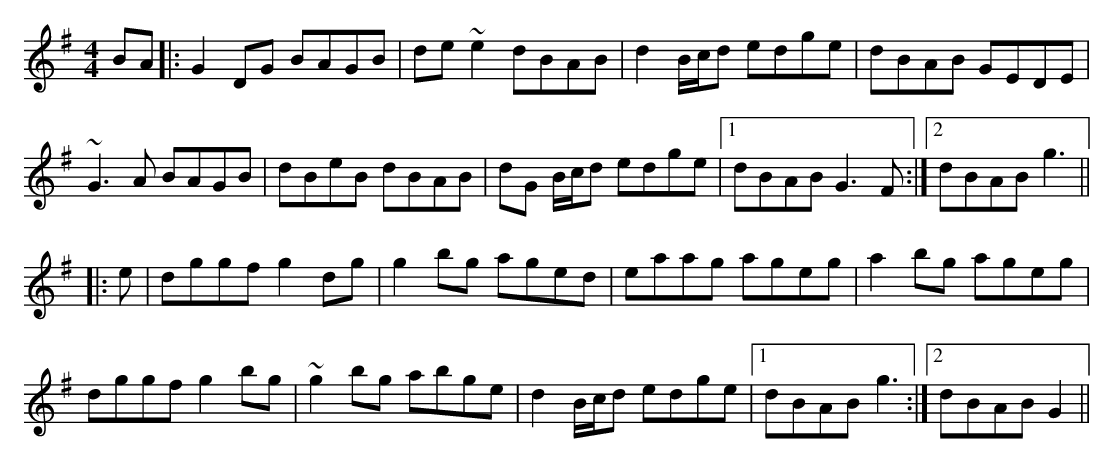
X:1
M:4/4
K:G
BA|:G2 DG BAGB|de ~e2 dBAB|d2 B/c/d edge|dBAB GEDE|
~G3 A BAGB|dBeB dBAB|dG B/c/d edge|1 dBAB G3 F:|2 dBAB g3||
|:e|dggf g2 dg|g2 bg aged|eaag ageg|a2 bg ageg|
dggf g2 bg|~g2 bg abge|d2 B/c/d edge|1 dBAB g3:|2 dBAB G2||
